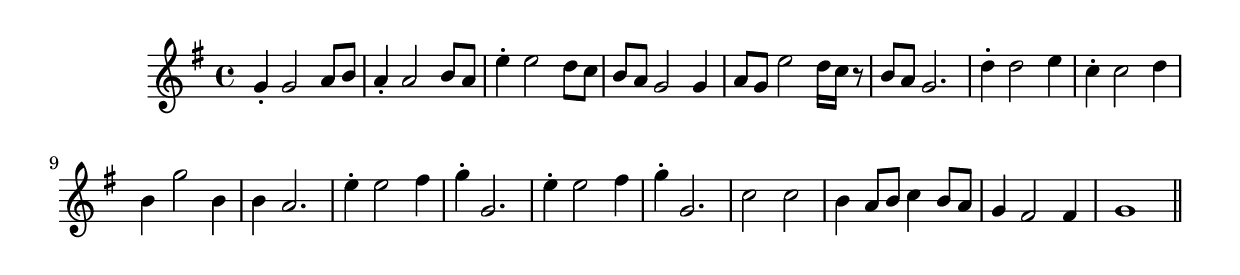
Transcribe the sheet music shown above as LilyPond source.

\version "2.19.49"
%{\header {
  title = "aria from Stabat Mater"
  composer = "Pergolesi"
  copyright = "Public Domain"
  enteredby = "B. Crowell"
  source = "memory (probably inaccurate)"
}%}
\score{{\key g \major
    \time 4/4
    %{\tempo 4=120
    %}\relative g' {
     g4-. g2 a8 b | a4-. a2 b8 a | e'4-. e2 d8 c | b a g2 g4 | a8 g e'2 d16 c r8 | b8 a g2. |
     d'4-. d2 e4 | c4-. c2 d4 | b4 g'2 b,4 | b4 a2. |
     e'4-. e2 fis4 | g4-. g,2. |  e'4-. e2 fis4 | g4-. g,2. |
     c2 c2 | b4 a8 b c4 b8 a8 | g4 fis2 fis4 | g1 \bar "||"
}
}}